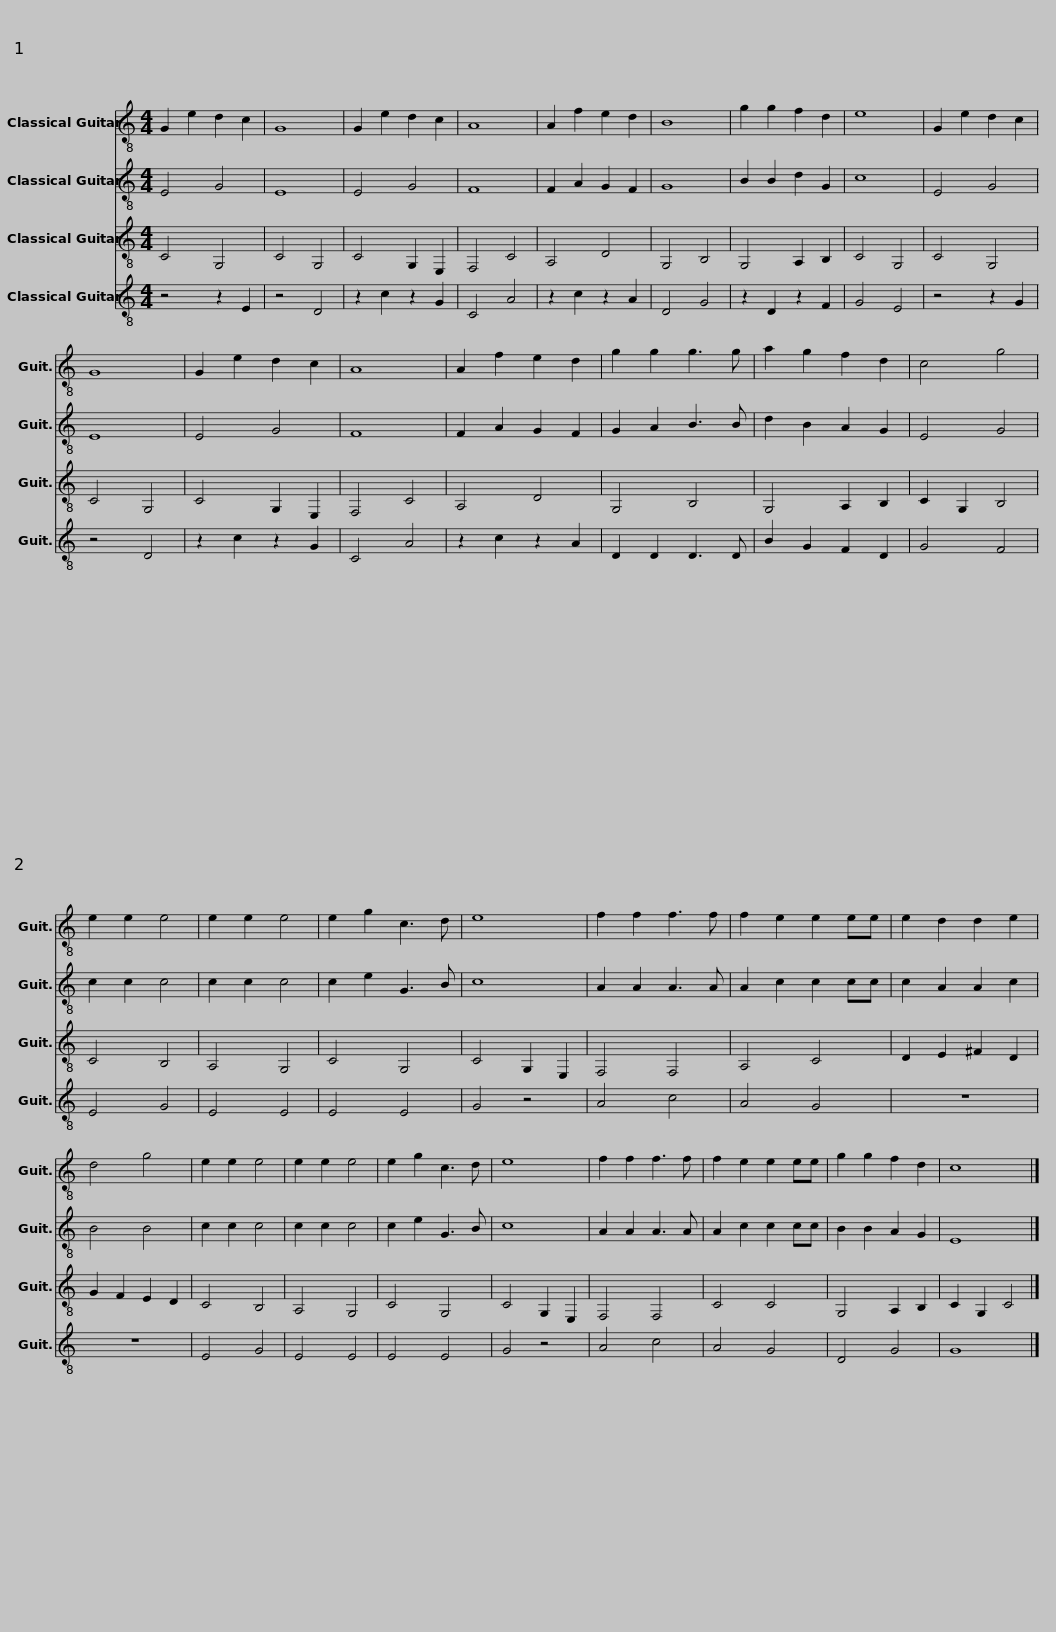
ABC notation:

X:1
%%score 1 2 3 4
L:1/8
M:4/4
I:linebreak $
K:C
V:1 treble-8
V:2 treble-8
V:3 treble-8
V:4 treble-8
V:1
 G2 e2 d2 c2 | G8 | G2 e2 d2 c2 | A8 |$ A2 f2 e2 d2 | %5
 B8 | g2 g2 f2 d2 | e8 |$ G2 e2 d2 c2 | G8 | %10
 G2 e2 d2 c2 | A8 |$ A2 f2 e2 d2 | g2 g2 g3 g | a2 g2 f2 d2 | %15
 c4 g4 |$ e2 e2 e4 | e2 e2 e4 | e2 g2 c3 d | e8 |$ %20
 f2 f2 f3 f | f2 e2 e2 ee | e2 d2 d2 e2 | d4 g4 |$ e2 e2 e4 | %25
 e2 e2 e4 | e2 g2 c3 d | e8 | f2 f2 f3 f | f2 e2 e2 ee | %30
 g2 g2 f2 d2 | c8 |] %32
V:2
 E4 G4 | E8 | E4 G4 | F8 |$ F2 A2 G2 F2 | %5
 G8 | B2 B2 d2 G2 | c8 |$ E4 G4 | E8 | %10
 E4 G4 | F8 |$ F2 A2 G2 F2 | G2 A2 B3 B | d2 B2 A2 G2 | %15
 E4 G4 |$ c2 c2 c4 | c2 c2 c4 | c2 e2 G3 B | c8 |$ %20
 A2 A2 A3 A | A2 c2 c2 cc | c2 A2 A2 c2 | B4 B4 |$ c2 c2 c4 | %25
 c2 c2 c4 | c2 e2 G3 B | c8 | A2 A2 A3 A | A2 c2 c2 cc | %30
 B2 B2 A2 G2 | E8 |] %32
V:3
 C4 G,4 | C4 G,4 | C4 G,2 E,2 | F,4 C4 |$ A,4 D4 | %5
 G,4 B,4 | G,4 A,2 B,2 | C4 G,4 |$ C4 G,4 | C4 G,4 | %10
 C4 G,2 E,2 | F,4 C4 |$ A,4 D4 | G,4 B,4 | G,4 A,2 B,2 | %15
 C2 G,2 B,4 |$ C4 B,4 | A,4 G,4 | C4 G,4 | C4 G,2 E,2 |$ %20
 F,4 F,4 | A,4 C4 | D2 E2 ^F2 D2 | G2 F2 E2 D2 |$ C4 B,4 | %25
 A,4 G,4 | C4 G,4 | C4 G,2 E,2 | F,4 F,4 | C4 C4 | %30
 G,4 A,2 B,2 | C2 G,2 C4 |] %32
V:4
 z4 z2 E2 | z4 D4 | z2 c2 z2 G2 | C4 A4 |$ z2 c2 z2 A2 | %5
 D4 G4 | z2 D2 z2 F2 | G4 E4 |$ z4 z2 G2 | z4 D4 | %10
 z2 c2 z2 G2 | C4 A4 |$ z2 c2 z2 A2 | D2 D2 D3 D | B2 G2 F2 D2 | %15
 G4 F4 |$ E4 G4 | E4 E4 | E4 E4 | G4 z4 |$ %20
 A4 c4 | A4 G4 | z8 | z8 |$ E4 G4 | %25
 E4 E4 | E4 E4 | G4 z4 | A4 c4 | A4 G4 | %30
 D4 G4 | G8 |] %32
